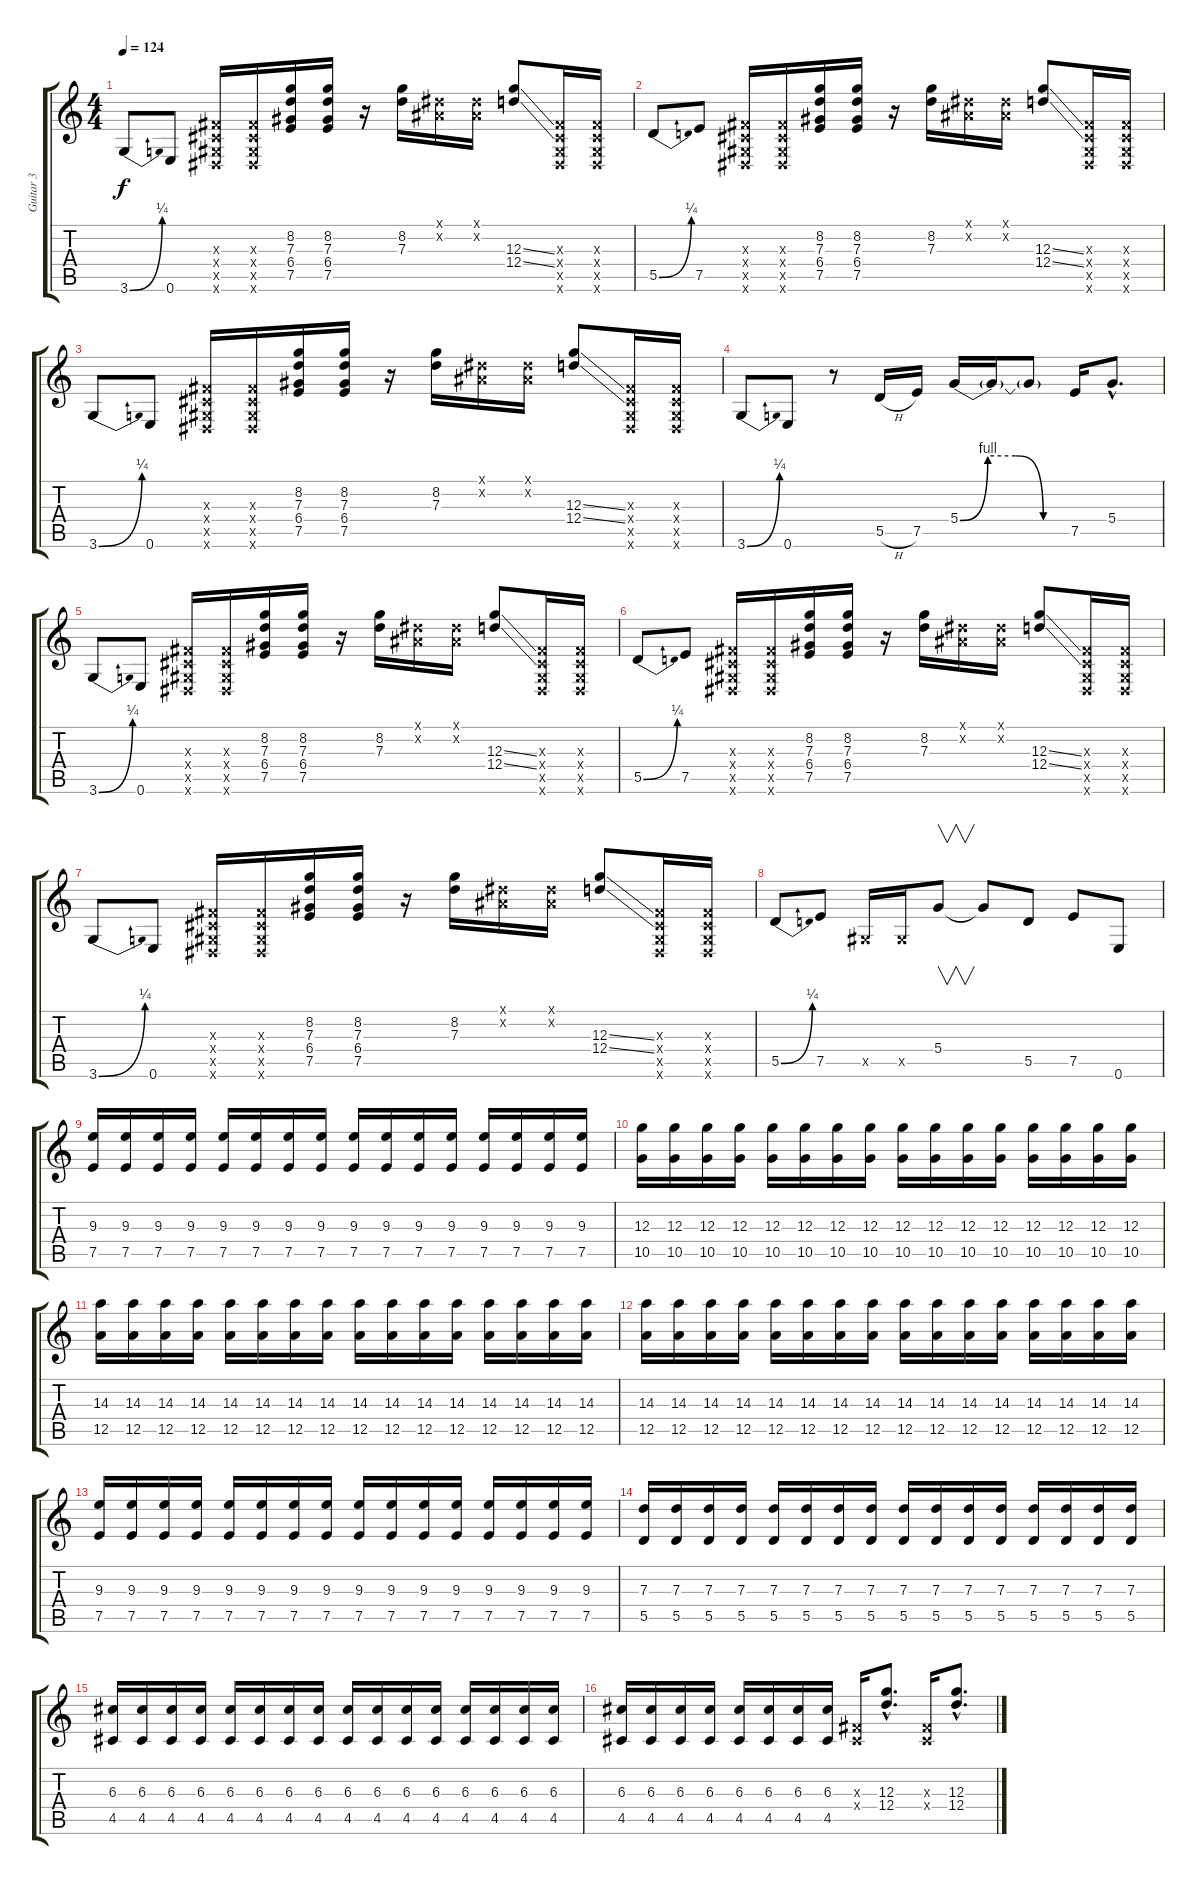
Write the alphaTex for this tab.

\track ("Guitar 3" "Guitar 3") {instrument overdrivenguitar}
\staff {score tabs}
\tuning (E4 B3 G3 D3 A2 E2) {hide}
\ts (4 4)
\tempo 124
\clef g2
\ks c
3.6{be (bend 0 0 60 1)}.8{dy f} 0.6.8 (-1.3{x} -1.4{x} -1.5{x} -1.6{x}).16 (-1.3{x} -1.4{x} -1.5{x} -1.6{x}).16 (8.2 7.3 6.4 7.5).16 (8.2 7.3 6.4 7.5).16 r.16 (8.2 7.3).16 (-1.1{x} -1.2{x}).16 (-1.1{x} -1.2{x}).16 (12.3{ss} 12.4{ss}).8 (-1.3{x} -1.4{x} -1.5{x} -1.6{x}).16 (-1.3{x} -1.4{x} -1.5{x} -1.6{x}).16 |
5.5{be (bend 0 0 60 1)}.8 7.5.8 (-1.3{x} -1.4{x} -1.5{x} -1.6{x}).16 (-1.3{x} -1.4{x} -1.5{x} -1.6{x}).16 (8.2 7.3 6.4 7.5).16 (8.2 7.3 6.4 7.5).16 r.16 (8.2 7.3).16 (-1.1{x} -1.2{x}).16 (-1.1{x} -1.2{x}).16 (12.3{ss} 12.4{ss}).8 (-1.3{x} -1.4{x} -1.5{x} -1.6{x}).16 (-1.3{x} -1.4{x} -1.5{x} -1.6{x}).16 |
3.6{be (bend 0 0 60 1)}.8 0.6.8 (-1.3{x} -1.4{x} -1.5{x} -1.6{x}).16 (-1.3{x} -1.4{x} -1.5{x} -1.6{x}).16 (8.2 7.3 6.4 7.5).16 (8.2 7.3 6.4 7.5).16 r.16 (8.2 7.3).16 (-1.1{x} -1.2{x}).16 (-1.1{x} -1.2{x}).16 (12.3{ss} 12.4{ss}).8 (-1.3{x} -1.4{x} -1.5{x} -1.6{x}).16 (-1.3{x} -1.4{x} -1.5{x} -1.6{x}).16 |
3.6{be (bend 0 0 60 1)}.8 0.6.8 r.8 5.5{h}.16 7.5.16 5.4{be (custom 0 0 15 4 30 4 45 0 60 0)}.16 5.4{t}.16 5.4{t}.8 7.5.16 5.4{hac}.8{d} |
3.6{be (bend 0 0 60 1)}.8 0.6.8 (-1.3{x} -1.4{x} -1.5{x} -1.6{x}).16 (-1.3{x} -1.4{x} -1.5{x} -1.6{x}).16 (8.2 7.3 6.4 7.5).16 (8.2 7.3 6.4 7.5).16 r.16 (8.2 7.3).16 (-1.1{x} -1.2{x}).16 (-1.1{x} -1.2{x}).16 (12.3{ss} 12.4{ss}).8 (-1.3{x} -1.4{x} -1.5{x} -1.6{x}).16 (-1.3{x} -1.4{x} -1.5{x} -1.6{x}).16 |
5.5{be (bend 0 0 60 1)}.8 7.5.8 (-1.3{x} -1.4{x} -1.5{x} -1.6{x}).16 (-1.3{x} -1.4{x} -1.5{x} -1.6{x}).16 (8.2 7.3 6.4 7.5).16 (8.2 7.3 6.4 7.5).16 r.16 (8.2 7.3).16 (-1.1{x} -1.2{x}).16 (-1.1{x} -1.2{x}).16 (12.3{ss} 12.4{ss}).8 (-1.3{x} -1.4{x} -1.5{x} -1.6{x}).16 (-1.3{x} -1.4{x} -1.5{x} -1.6{x}).16 |
3.6{be (bend 0 0 60 1)}.8 0.6.8 (-1.3{x} -1.4{x} -1.5{x} -1.6{x}).16 (-1.3{x} -1.4{x} -1.5{x} -1.6{x}).16 (8.2 7.3 6.4 7.5).16 (8.2 7.3 6.4 7.5).16 r.16 (8.2 7.3).16 (-1.1{x} -1.2{x}).16 (-1.1{x} -1.2{x}).16 (12.3{ss} 12.4{ss}).8 (-1.3{x} -1.4{x} -1.5{x} -1.6{x}).16 (-1.3{x} -1.4{x} -1.5{x} -1.6{x}).16 |
5.5{be (bend 0 0 60 1)}.8 7.5.8 -1.5{x}.16 -1.5{x}.16 5.4.8{v} 5.4{t}.8 5.5.8 7.5.8 0.6.8 |
(9.3 7.5).16 (9.3 7.5).16 (9.3 7.5).16 (9.3 7.5).16 (9.3 7.5).16 (9.3 7.5).16 (9.3 7.5).16 (9.3 7.5).16 (9.3 7.5).16 (9.3 7.5).16 (9.3 7.5).16 (9.3 7.5).16 (9.3 7.5).16 (9.3 7.5).16 (9.3 7.5).16 (9.3 7.5).16 |
(12.3 10.5).16 (12.3 10.5).16 (12.3 10.5).16 (12.3 10.5).16 (12.3 10.5).16 (12.3 10.5).16 (12.3 10.5).16 (12.3 10.5).16 (12.3 10.5).16 (12.3 10.5).16 (12.3 10.5).16 (12.3 10.5).16 (12.3 10.5).16 (12.3 10.5).16 (12.3 10.5).16 (12.3 10.5).16 |
(14.3 12.5).16 (14.3 12.5).16 (14.3 12.5).16 (14.3 12.5).16 (14.3 12.5).16 (14.3 12.5).16 (14.3 12.5).16 (14.3 12.5).16 (14.3 12.5).16 (14.3 12.5).16 (14.3 12.5).16 (14.3 12.5).16 (14.3 12.5).16 (14.3 12.5).16 (14.3 12.5).16 (14.3 12.5).16 |
(14.3 12.5).16 (14.3 12.5).16 (14.3 12.5).16 (14.3 12.5).16 (14.3 12.5).16 (14.3 12.5).16 (14.3 12.5).16 (14.3 12.5).16 (14.3 12.5).16 (14.3 12.5).16 (14.3 12.5).16 (14.3 12.5).16 (14.3 12.5).16 (14.3 12.5).16 (14.3 12.5).16 (14.3 12.5).16 |
(9.3 7.5).16 (9.3 7.5).16 (9.3 7.5).16 (9.3 7.5).16 (9.3 7.5).16 (9.3 7.5).16 (9.3 7.5).16 (9.3 7.5).16 (9.3 7.5).16 (9.3 7.5).16 (9.3 7.5).16 (9.3 7.5).16 (9.3 7.5).16 (9.3 7.5).16 (9.3 7.5).16 (9.3 7.5).16 |
(7.3 5.5).16 (7.3 5.5).16 (7.3 5.5).16 (7.3 5.5).16 (7.3 5.5).16 (7.3 5.5).16 (7.3 5.5).16 (7.3 5.5).16 (7.3 5.5).16 (7.3 5.5).16 (7.3 5.5).16 (7.3 5.5).16 (7.3 5.5).16 (7.3 5.5).16 (7.3 5.5).16 (7.3 5.5).16 |
(6.3 4.5).16 (6.3 4.5).16 (6.3 4.5).16 (6.3 4.5).16 (6.3 4.5).16 (6.3 4.5).16 (6.3 4.5).16 (6.3 4.5).16 (6.3 4.5).16 (6.3 4.5).16 (6.3 4.5).16 (6.3 4.5).16 (6.3 4.5).16 (6.3 4.5).16 (6.3 4.5).16 (6.3 4.5).16 |
(6.3 4.5).16 (6.3 4.5).16 (6.3 4.5).16 (6.3 4.5).16 (6.3 4.5).16 (6.3 4.5).16 (6.3 4.5).16 (6.3 4.5).16 (-1.3{x} -1.4{x}).16 (12.3{hac} 12.4{hac}).8{d} (-1.3{x} -1.4{x}).16 (12.3{hac} 12.4{hac}).8{d}
